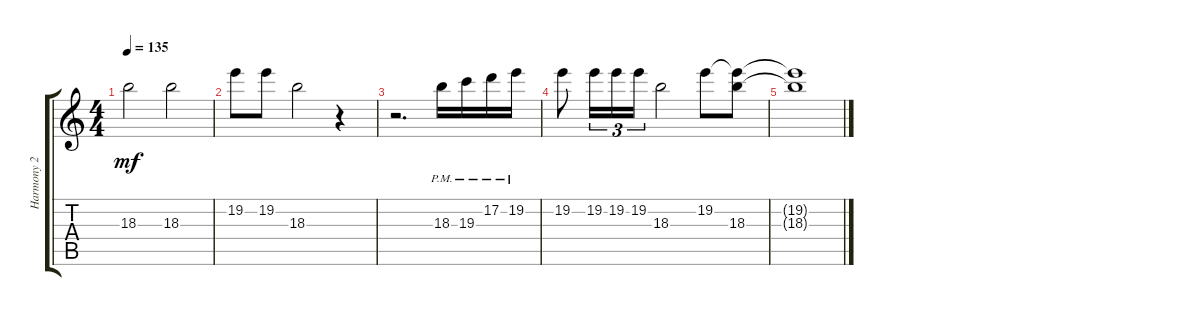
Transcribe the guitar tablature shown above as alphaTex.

\track ("Harmony 2" "Harmony 2") {instrument distortionguitar}
\staff {score tabs}
\tuning (D4 A3 F3 C3 G2 C2) {hide}
\ts (4 4)
\tempo 135
\clef g2
\ks c
18.3.2{dy mf} 18.3.2 |
19.2.8 19.2.8 18.3.2 r.4 |
r.2{d} 18.3{pm}.16 19.3{pm}.16 17.2{pm}.16 19.2{pm}.16 |
19.2.8 19.2.16{tu (3 2)} 19.2.16{tu (3 2)} 19.2.16{tu (3 2)} 18.3.2 19.2.8 (19.2{t} 18.3).8 |
(19.2{t} 18.3{t}).1
